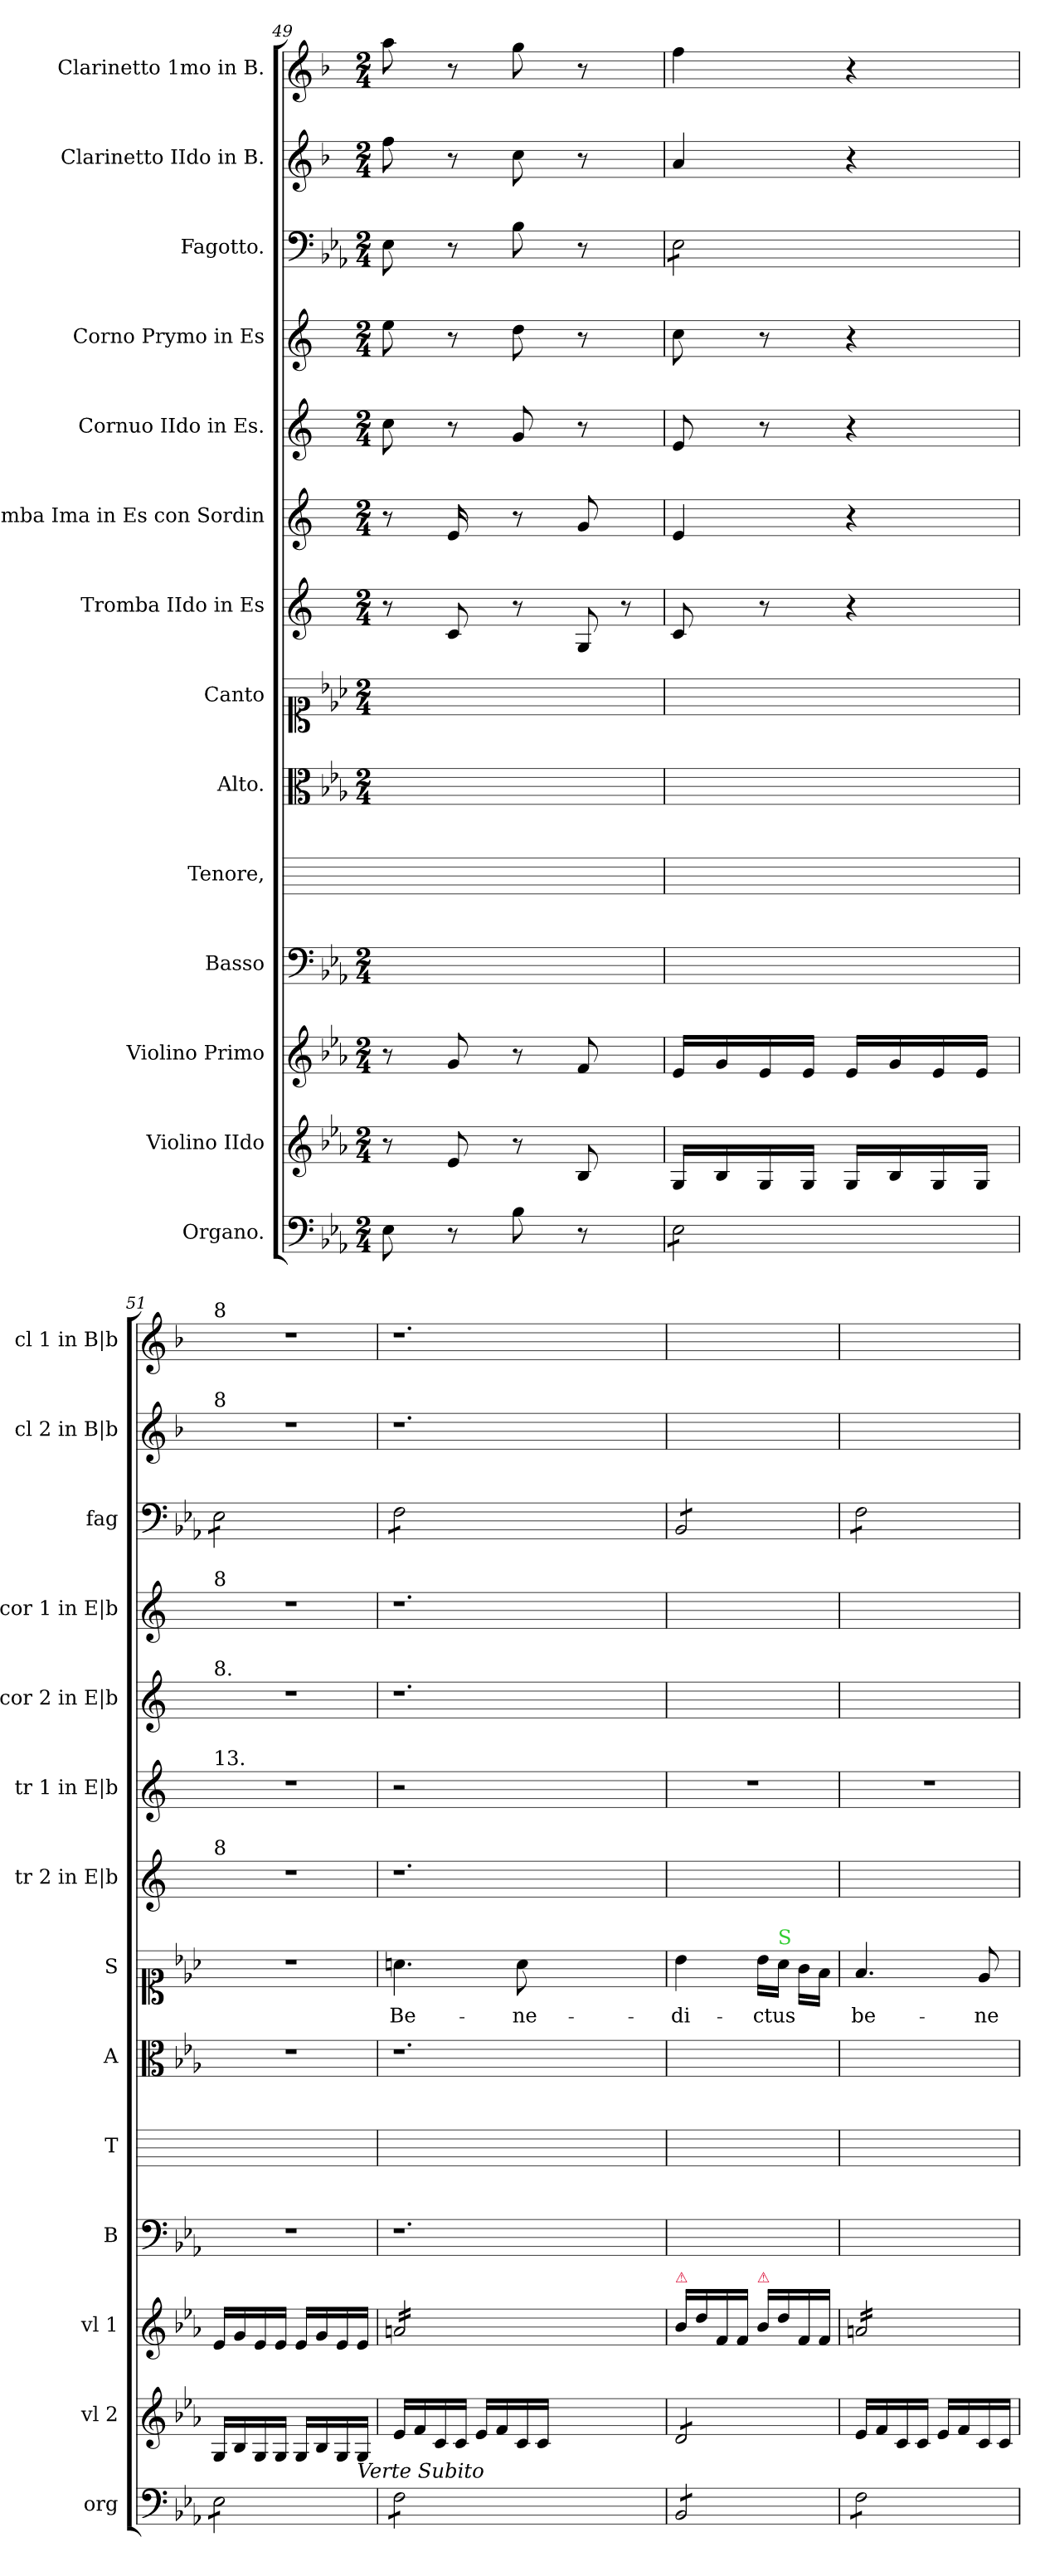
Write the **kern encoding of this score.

**kern	**kern	**kern	**kern	**kern	**kern	**kern	**text	**kern	**kern	**kern	**kern	**kern	**kern	**kern
*part14	*part13	*part12	*part11	*part10	*part9	*part8	*part8	*part7	*part6	*part5	*part4	*part3	*part2	*part1
*staff14	*staff13	*staff12	*staff11	*staff10	*staff9	*staff8	*staff8	*staff7	*staff6	*staff5	*staff4	*staff3	*staff2	*staff1
*I"Organo.	*I"Violino IIdo	*I"Violino Primo	*I"Basso	*I"Tenore,	*I"Alto.	*I"Canto	*	*I"Tromba IIdo in Es	*I"Tromba Ima in Es con Sordin	*I"Cornuo IIdo in Es.	*I"Corno Prymo in Es	*I"Fagotto.	*I"Clarinetto IIdo in B.	*I"Clarinetto 1mo in B.
*I'org	*I'vl 2	*I'vl 1	*I'B	*I'T	*I'A	*I'S	*	*I'tr 2 in E|b	*I'tr 1 in E|b	*I'cor 2 in E|b	*I'cor 1 in E|b	*I'fag	*I'cl 2 in B|b	*I'cl 1 in B|b
*clefF4	*clefG2	*clefG2	*clefF4	*	*clefC3	*clefC1	*	*clefG2	*clefG2	*clefG2	*clefG2	*clefF4	*clefG2	*clefG2
*	*	*	*	*	*	*	*	*ITrd-2c-3	*ITrd-2c-3	*ITrd5c9	*ITrd5c9	*	*ITrd1c2	*ITrd1c2
*k[b-e-a-]	*k[b-e-a-]	*k[b-e-a-]	*k[b-e-a-]	*	*k[b-e-a-]	*k[b-e-a-]	*	*k[b-e-a-]	*k[b-e-a-]	*k[b-e-a-]	*k[b-e-a-]	*k[b-e-a-]	*k[b-e-a-]	*k[b-e-a-]
*E-:	*E-:	*E-:	*E-:	*	*E-:	*E-:	*	*E-:	*E-:	*E-:	*E-:	*E-:	*E-:	*E-:
*M2/4	*M2/4	*M2/4	*M2/4	*	*M2/4	*M2/4	*	*M2/4	*M2/4	*M2/4	*M2/4	*M2/4	*M2/4	*M2/4
=49	=49	=49	=49	=49	=49	=49	=49	=49	=49	=49	=49	=49	=49	=49
8E-\	8r	8r	2ryy	2ryy	2ryy	2ryy	.	8r	8r	8e-\	8g\	8E-\	8ee-\	8gg\
!	!	!	!	!	!	!	!	!	!LO:N:vis=16	!	!	!	!	!
8r	8e-/	8g/	.	.	.	.	.	8e-/	8gi/	8r	8r	8r	8r	8r
8B-\	8r	8r	.	.	.	.	.	8r	8r	8B-/	8f\	8B-\	8b-\	8ff\
!	!	!	!	!	!	!	!	!LO:N:vis=8	!	!	!	!	!	!
8r	8B-/	8f/	.	.	.	.	.	16B-/	8b-i/	8r	8r	8r	8r	8r
!	!	!	!	!	!	!	!	!LO:N:vis=8	!	!	!	!	!	!
.	.	.	.	.	.	.	.	16r	.	.	.	.	.	.
=50	=50	=50	=50	=50	=50	=50	=50	=50	=50	=50	=50	=50	=50	=50
*tremolo	*	*	*	*	*	*	*	*	*	*	*	*	*	*
*	*	*	*	*	*	*	*	*	*	*	*	*tremolo	*	*
8E-\L	16G/LL	16e-/LL	2ryy	2ryy	2ryy	2ryy	.	8e-/	4gi/	8G/	8e-\	8E-\L	4g/	4ee-\
.	16B-/	16g/	.	.	.	.	.	.	.	.	.	.	.	.
8E-\	16G/	16e-/	.	.	.	.	.	8r	.	8r	8r	8E-\	.	.
.	16G/JJ	16e-/JJ	.	.	.	.	.	.	.	.	.	.	.	.
8E-\	16G/LL	16e-/LL	.	.	.	.	.	4r	4r	4r	4r	8E-\	4r	4r
.	16B-/	16g/	.	.	.	.	.	.	.	.	.	.	.	.
8E-\J	16G/	16e-/	.	.	.	.	.	.	.	.	.	8E-\J	.	.
.	16G/JJ	16e-/JJ	.	.	.	.	.	.	.	.	.	.	.	.
=51	=51	=51	=51	=51	=51	=51	=51	=51	=51	=51	=51	=51	=51	=51
!	!	!	!	!	!	!	!	!	!	!	!	!	!	!LO:TX:a:t=8
!	!	!	!	!	!	!	!	!	!	!	!	!	!LO:TX:a:t=8	!
!	!	!	!	!	!	!	!	!	!	!	!LO:TX:a:t=8	!	!	!
!	!	!	!	!	!	!	!	!	!	!LO:TX:a:t=8.	!	!	!	!
!	!	!	!	!	!	!	!	!	!LO:TX:a:t=13.	!	!	!	!	!
!	!	!	!	!	!	!	!	!LO:TX:a:t=8	!	!	!	!	!	!
8E-\L	16G/LL	16e-/LL	2r	2ryy	2r	2r	.	2r	2r	2r	2r	8E-\L	2r	2r
.	16B-/	16g/	.	.	.	.	.	.	.	.	.	.	.	.
8E-\	16G/	16e-/	.	.	.	.	.	.	.	.	.	8E-\	.	.
.	16G/JJ	16e-/JJ	.	.	.	.	.	.	.	.	.	.	.	.
8E-\	16G/LL	16e-/LL	.	.	.	.	.	.	.	.	.	8E-\	.	.
.	16B-/	16g/	.	.	.	.	.	.	.	.	.	.	.	.
8E-\J	16G/	16e-/	.	.	.	.	.	.	.	.	.	8E-\J	.	.
!	!LO:TX:b:i:t=Verte Subito	!	!	!	!	!	!	!	!	!	!	!	!	!
.	16G/JJ	16e-/JJ	.	.	.	.	.	.	.	.	.	.	.	.
=52	=52	=52	=52	=52	=52	=52	=52	=52	=52	=52	=52	=52	=52	=52
*	*	*tremolo	*	*	*	*	*	*	*	*	*	*	*	*
8F\L	16e-/LL	16an/LL	1.r	2ryy	1.r	4.an\	Be-	1.r	2r	1.r	1.r	8F\L	1.r	1.r
.	16f/	16an/	.	.	.	.	.	.	.	.	.	.	.	.
8F\	16c/	16an/	.	.	.	.	.	.	.	.	.	8F\	.	.
.	16c/JJ	16an/	.	.	.	.	.	.	.	.	.	.	.	.
8F\	16e-/LL	16an/	.	.	.	.	.	.	.	.	.	8F\	.	.
.	16f/	16an/	.	.	.	.	.	.	.	.	.	.	.	.
8F\J	16c/	16an/	.	.	.	8a\	-ne-	.	.	.	.	8F\J	.	.
.	16c/JJ	16an/JJ	.	.	.	.	.	.	.	.	.	.	.	.
*	*	*Xtremolo	*	*	*	*	*	*	*	*	*	*	*	*
1ryy	1ryy	1ryy	.	1ryy	.	1ryy	.	.	1ryy	.	.	1ryy	.	.
=53	=53	=53	=53	=53	=53	=53	=53	=53	=53	=53	=53	=53	=53	=53
!	!	!LO:TX:a:color=crimson:t=⚠	!	!	!	!	!	!	!	!	!	!	!	!
*	*tremolo	*	*	*	*	*	*	*	*	*	*	*	*	*
8BB-/L	8d/L	16b-\LL	2ryy	2ryy	2ryy	4b-\	-di-	2ryy	2r	2ryy	2ryy	8BB-/L	2ryy	2ryy
.	.	16dd\	.	.	.	.	.	.	.	.	.	.	.	.
8BB-/	8d/	16f/	.	.	.	.	.	.	.	.	.	8BB-/	.	.
.	.	16f/JJ	.	.	.	.	.	.	.	.	.	.	.	.
!	!	!LO:TX:a:color=crimson:t=⚠	!	!	!	!	!	!	!	!	!	!	!	!
8BB-/	8d/	16b-\LL	.	.	.	16b-\LL	-ctus	.	.	.	.	8BB-/	.	.
!	!	!	!	!	!	!LO:TX:a:color=limegreen:t=S	!	!	!	!	!	!	!	!
.	.	16dd\	.	.	.	16a-\JJ	.	.	.	.	.	.	.	.
8BB-/J	8d/J	16f/	.	.	.	16g\LL	.	.	.	.	.	8BB-/J	.	.
*	*Xtremolo	*	*	*	*	*	*	*	*	*	*	*	*	*
.	.	16f/JJ	.	.	.	16f\JJ	.	.	.	.	.	.	.	.
=54	=54	=54	=54	=54	=54	=54	=54	=54	=54	=54	=54	=54	=54	=54
*	*	*tremolo	*	*	*	*	*	*	*	*	*	*	*	*
8F\L	16e-/LL	16an/LL	2ryy	2ryy	2ryy	4.f/	be-	2ryy	2r	2ryy	2ryy	8F\L	2ryy	2ryy
.	16f/	16an/	.	.	.	.	.	.	.	.	.	.	.	.
8F\	16c/	16an/	.	.	.	.	.	.	.	.	.	8F\	.	.
.	16c/JJ	16an/	.	.	.	.	.	.	.	.	.	.	.	.
8F\	16e-/LL	16an/	.	.	.	.	.	.	.	.	.	8F\	.	.
.	16f/	16an/	.	.	.	.	.	.	.	.	.	.	.	.
8F\J	16c/	16an/	.	.	.	8e-/	-ne-	.	.	.	.	8F\J	.	.
*	*	*	*	*	*	*	*	*	*	*	*	*Xtremolo	*	*
*Xtremolo	*	*	*	*	*	*	*	*	*	*	*	*	*	*
.	16c/JJ	16an/JJ	.	.	.	.	.	.	.	.	.	.	.	.
*	*	*Xtremolo	*	*	*	*	*	*	*	*	*	*	*	*
=	=	=	=	=	=	=	=	=	=	=	=	=	=	=
*-	*-	*-	*-	*-	*-	*-	*-	*-	*-	*-	*-	*-	*-	*-
